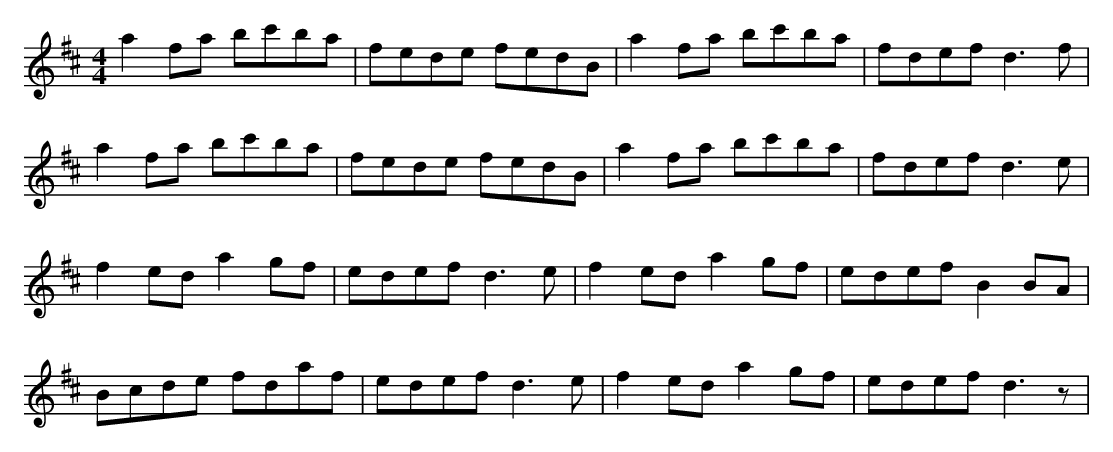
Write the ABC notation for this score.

X:1
M:4/4
K:D
a2 fa bc'ba|fede fedB|a2 fa bc'ba|fdef d3 f|
a2 fa bc'ba|fede fedB|a2 fa bc'ba|fdef d3 e|
f2 ed a2 gf|edef d3 e|f2 ed a2 gf|edef B2 BA|
Bcde fdaf|edef d3 e|f2 ed a2 gf|edef d3 z|
